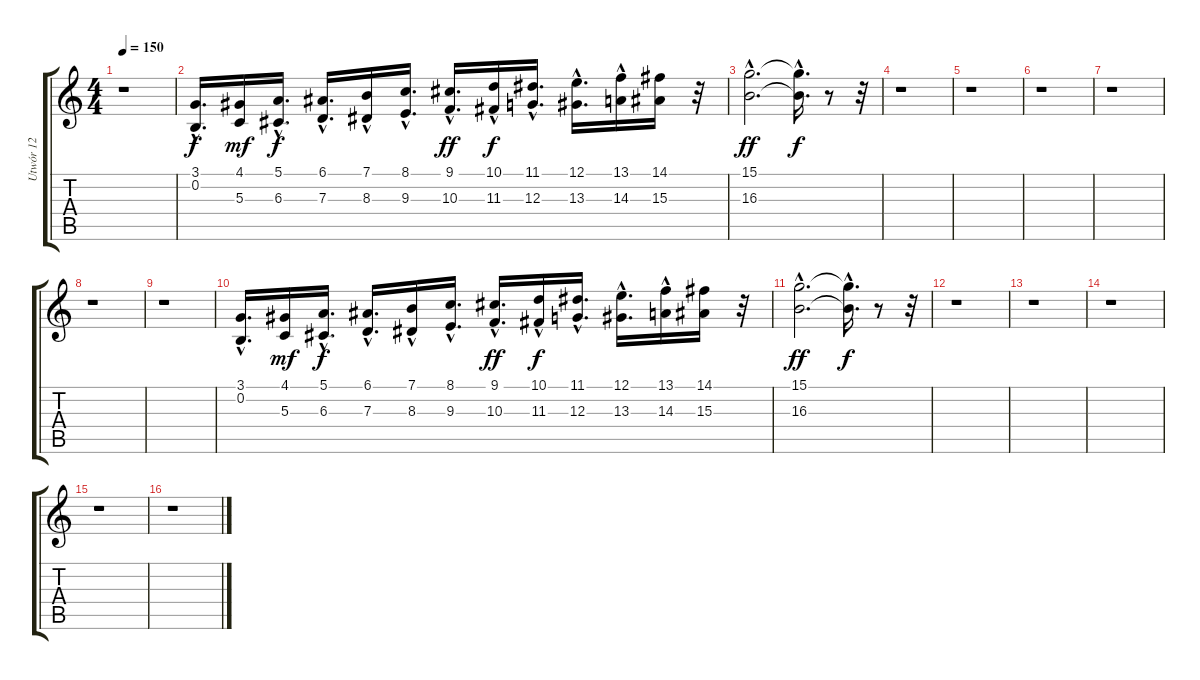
\track ("Utwór 12" "Utwór 12") {instrument whistle}
\staff {score tabs}
\tuning (E4 B3 G3 D3 A2 E2) {hide}
\ts (4 4)
\tempo 150
\clef g2
\ks c
r.1{dy f} |
(3.1{hac} 0.2{hac}).16{d} (4.1 5.3).16{dy mf} (5.1 6.3{hac}).16{d dy f} (6.1 7.3{hac}).16{d} (7.1{hac} 8.3).16 (8.1{hac} 9.3{hac}).16{d} (9.1 10.3{hac}).16{d dy ff} (10.1 11.3{hac}).16{dy f} (11.1{hac} 12.3{hac}).16{d} (12.1{hac} 13.3{hac}).16{d} (13.1{hac} 14.3{hac}).16 (14.1 15.3).16 r.32 |
(15.1{hac} 16.3{hac}).2{d dy ff} (15.1{hac t} 16.3{t}).16{d dy f} r.8 r.32 |
r.1 |
r.1 |
r.1 |
r.1 |
r.1 |
r.1 |
(3.1{hac} 0.2{hac}).16{d} (4.1 5.3).16{dy mf} (5.1 6.3{hac}).16{d dy f} (6.1 7.3{hac}).16{d} (7.1{hac} 8.3).16 (8.1{hac} 9.3{hac}).16{d} (9.1 10.3{hac}).16{d dy ff} (10.1 11.3{hac}).16{dy f} (11.1{hac} 12.3{hac}).16{d} (12.1{hac} 13.3{hac}).16{d} (13.1{hac} 14.3{hac}).16 (14.1 15.3).16 r.32 |
(15.1{hac} 16.3{hac}).2{d dy ff} (15.1{hac t} 16.3{t}).16{d dy f} r.8 r.32 |
r.1 |
r.1 |
r.1 |
r.1 |
r.1
